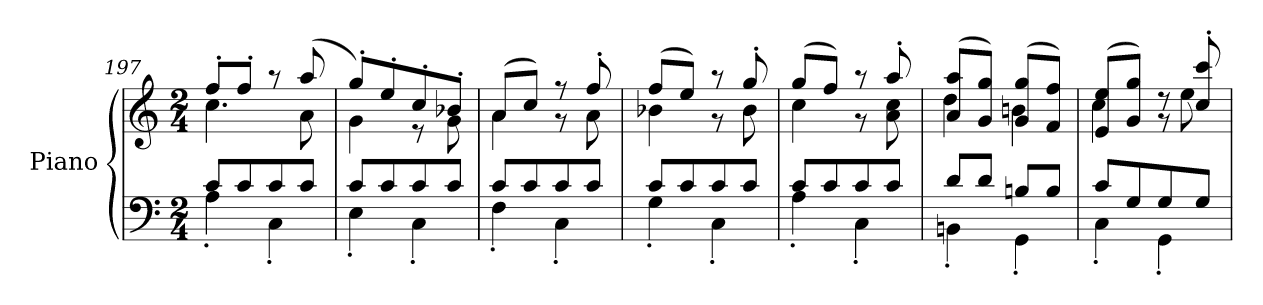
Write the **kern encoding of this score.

**kern	**kern
*part1	*part1
*staff2	*staff1
*I"Piano	*
*I'Pno.	*
!!LO:PB:g=z
*clefF4	*clefG2
*k[]	*k[]
*M2/4	*M2/4
=197	=197
*^	*^
8c/L	4A'\	8ff'/L	4.cc\
8c/	.	8ff'/J	.
8c/	4C'\	8r	.
8c/J	.	(>8aa/	8a\
=198	=198	=198	=198
8c/L	4E'\	8gg'/L)	4g\
8c/	.	8ee'/	.
8c/	4C'\	8cc'/	8r
8c/J	.	8b-X'/J	8g\
=199	=199	=199	=199
8c/L	4F'\	(>8a/L	4a\
8c/	.	8cc/J)	.
8c/	4C'\	8r	8r
8c/J	.	8ff'/	8a\
=200	=200	=200	=200
8c/L	4G'\	(>8ff/L	4b-X\
8c/	.	8ee/J)	.
8c/	4C'\	8r	8r
8c/J	.	8gg'/	8b-\
=201	=201	=201	=201
8c/L	4A'\	(>8gg/L	4cc\
8c/	.	8ff/J)	.
8c/	4C'\	8r	8r
8c/J	.	8aa'/	8a\ 8cc\
=202	=202	=202	=202
8d/L	4BBn:'\	(<8a/ 8aa/L	4dd\
8d/J	.	8g/ 8gg/J)	.
8Bn/L	4GG:'\	(<8g/ 8gg/L	4bn\
8B/J	.	8f/ 8ff/J)	.
=203	=203	=203	=203
8c/L	4C'\	(<8e/ 8ee/L	4cc\
8G/	.	8g/ 8gg/J)	.
8G/	4GG'\	8r	8r
8G/J	.	8cc/' 8ccc/'	8ee\
*v	*v	*	*
*	*v	*v
=	=
*-	*-
